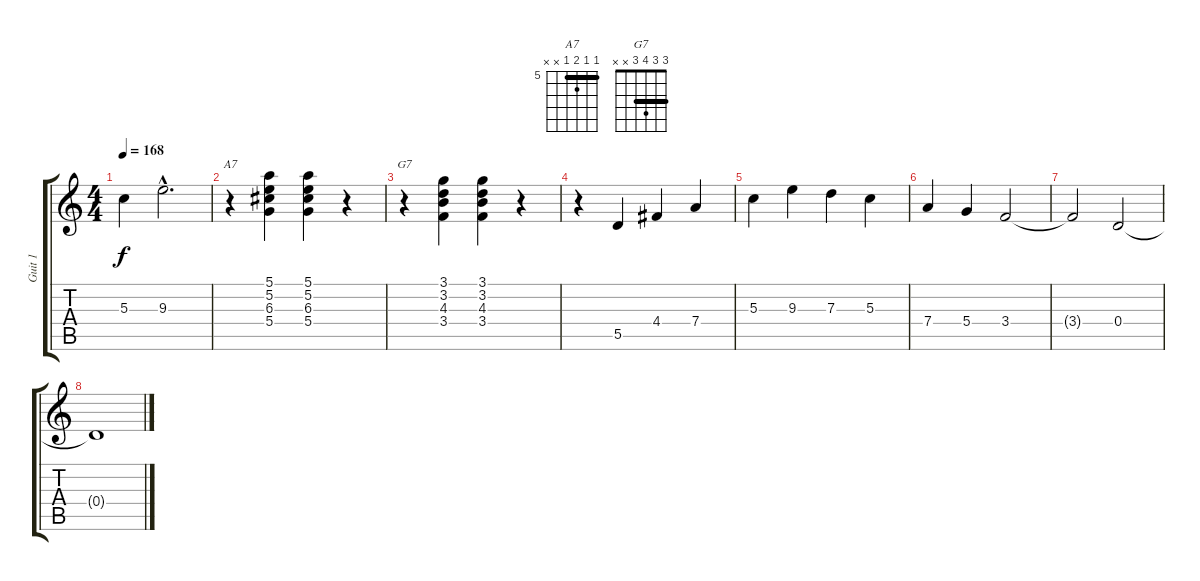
\track ("Guit 1" "Guit 1") {instrument electricguitarclean}
\staff {score tabs}
\tuning (E4 B3 G3 D3 A2 E2) {hide}
\chord ("A7" 5 5 6 5 x x) {firstfret 5 barre 5}
\chord ("G7" 3 3 4 3 x x) {barre 3}
\ts (4 4)
\tempo 168
\clef g2
\ks c
5.3.4{dy f} 9.3{hac}.2{d} |
r.4{ch "A7"} (5.1 5.2 6.3 5.4).4 (5.1 5.2 6.3 5.4).4 r.4 |
r.4{ch "G7"} (3.1 3.2 4.3 3.4).4 (3.1 3.2 4.3 3.4).4 r.4 |
r.4 5.5.4 4.4.4 7.4.4 |
5.3.4 9.3.4 7.3.4 5.3.4 |
7.4.4 5.4.4 3.4.2 |
3.4{t}.2 0.4.2 |
0.4{t}.1
